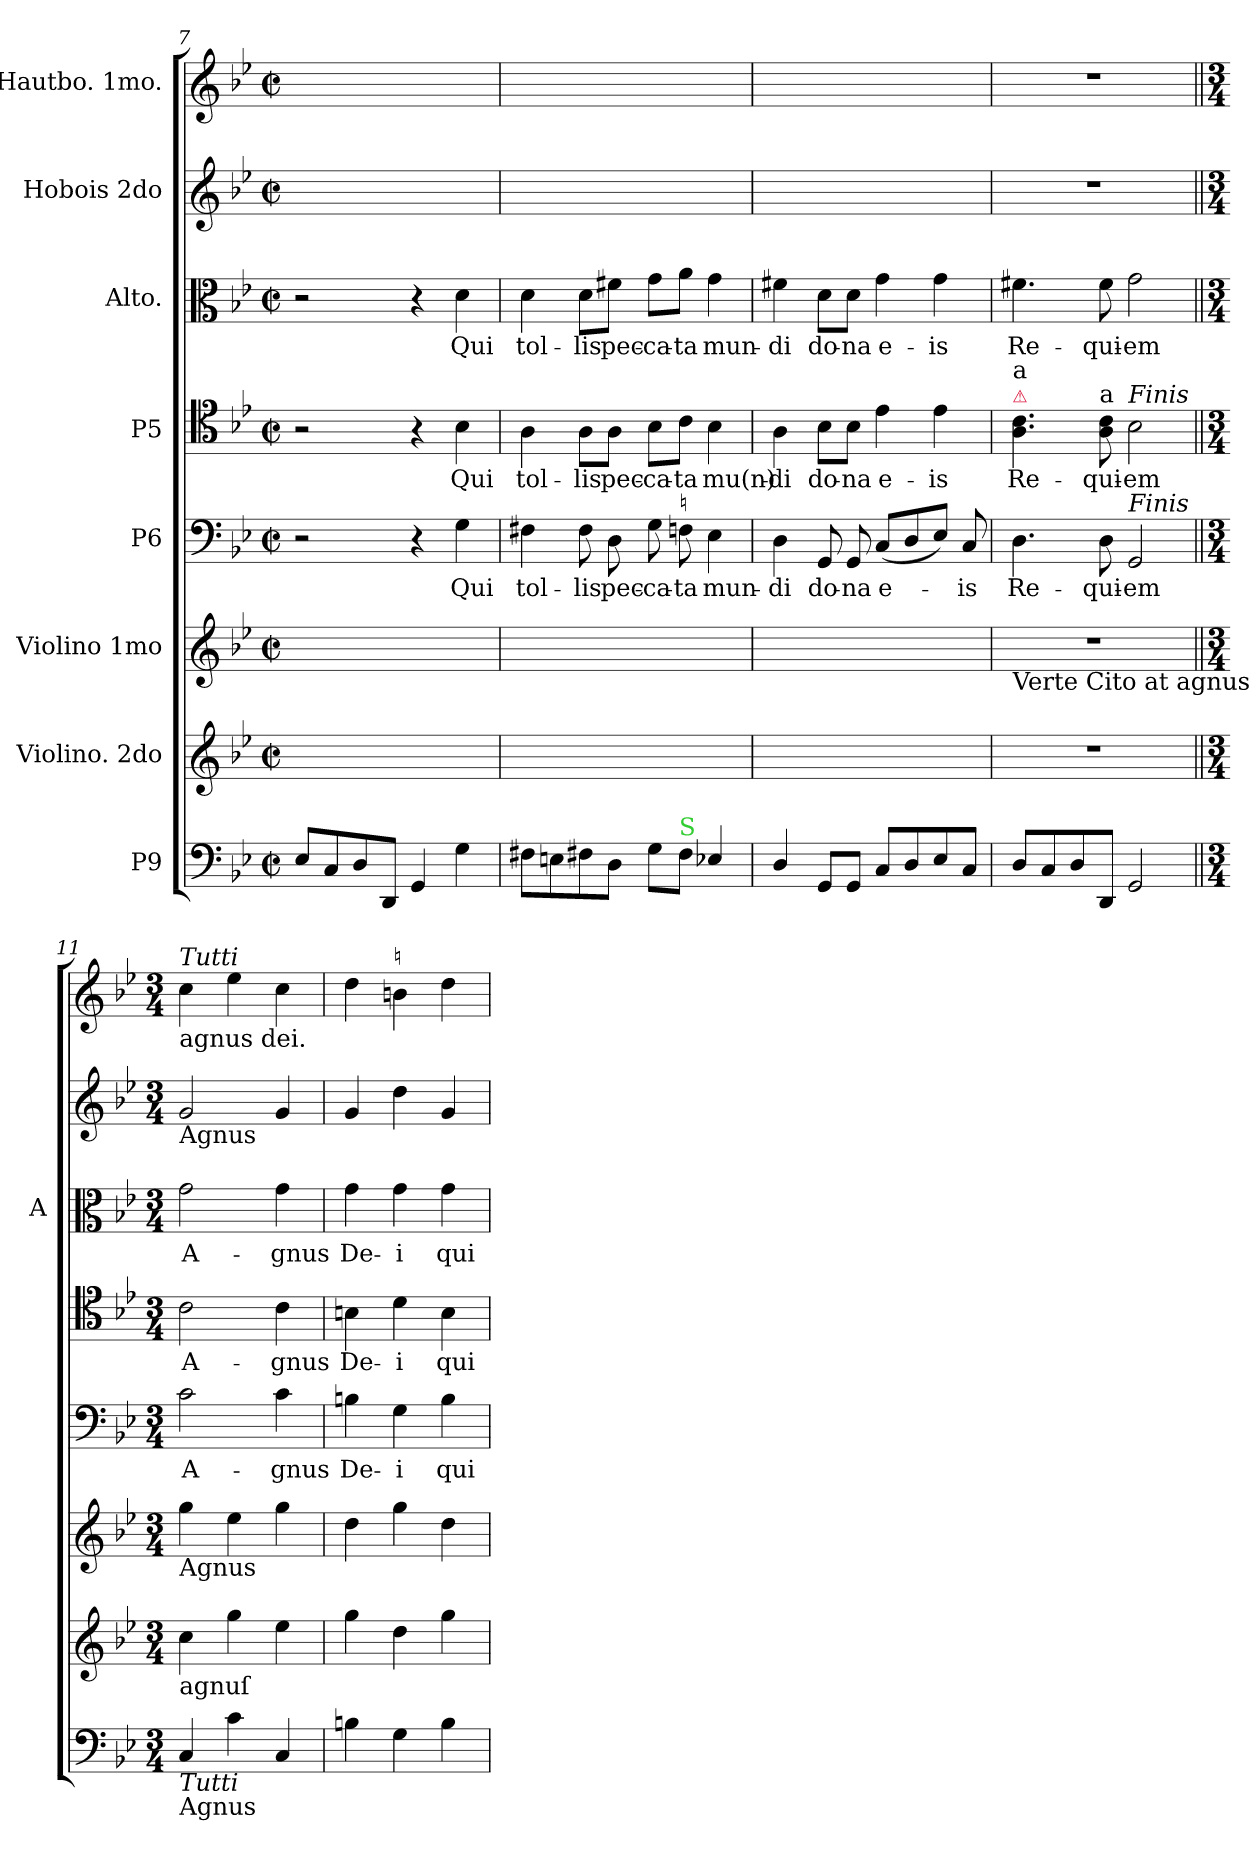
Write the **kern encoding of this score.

**kern	**kern	**kern	**kern	**text	**kern	**text	**kern	**text	**kern	**kern
*part8	*part7	*part6	*part5	*part5	*part4	*part4	*part3	*part3	*part2	*part1
*staff8	*staff7	*staff6	*staff5	*staff5	*staff4	*staff4	*staff3	*staff3	*staff2	*staff1
*I"P9	*I"Violino. 2do	*I"Violino 1mo	*I"P6	*	*I"P5	*	*I"Alto.	*	*I"Hobois 2do	*I"Hautbo. 1mo.
*	*	*	*	*	*	*	*I'A	*	*	*
*clefF4	*clefG2	*clefG2	*clefF4	*	*clefC4	*	*clefC3	*	*clefG2	*clefG2
*k[b-e-]	*k[b-e-]	*k[b-e-]	*k[b-e-]	*	*k[b-e-]	*	*k[b-e-]	*	*k[b-e-]	*k[b-e-]
*B-:	*B-:	*B-:	*B-:	*	*B-:	*	*B-:	*	*B-:	*B-:
*M2/2	*M2/2	*M2/2	*M2/2	*	*M2/2	*	*M2/2	*	*M2/2	*M2/2
*met(c|)	*met(c|)	*met(c|)	*met(c|)	*	*met(c|)	*	*met(c|)	*	*met(c|)	*met(c|)
=7	=7	=7	=7	=7	=7	=7	=7	=7	=7	=7
8E-/L	1ryy	1ryy	2r	.	2r	.	2r	.	1ryy	1ryy
8C/	.	.	.	.	.	.	.	.	.	.
8D/	.	.	.	.	.	.	.	.	.	.
8DD/J	.	.	.	.	.	.	.	.	.	.
4GG/	.	.	4r	.	4r	.	4r	.	.	.
4G\	.	.	4G\	Qui	4B-\	Qui	4d\	Qui	.	.
=8	=8	=8	=8	=8	=8	=8	=8	=8	=8	=8
8F#X\L	1ryy	1ryy	4F#X\	tol-	4A\	tol-	4d\	tol-	1ryy	1ryy
8En\	.	.	.	.	.	.	.	.	.	.
8F#X\	.	.	8F#\	-lis	8A\L	-lis	8d\L	-lis	.	.
8D\J	.	.	8D\	pec-	8A\J	pec-	8f#X\J	pec-	.	.
8G\L	.	.	8G\	-ca-	8B-\L	-ca-	8g\L	-ca-	.	.
!	!	!	!LO:TX:a:t=♮	!	!	!	!	!	!	!
!LO:TX:a:color=limegreen:t=S	!	!	!	!	!	!	!	!	!	!
8F#\J	.	.	8Fn\	-ta	8c\J	-ta	8a\J	-ta	.	.
4E-X/	.	.	4E-\	mun-	4B-\	mu(n)-	4g\	mun-	.	.
=9	=9	=9	=9	=9	=9	=9	=9	=9	=9	=9
4D/	1ryy	1ryy	4D\	-di	4A\	-di	4f#X\	-di	1ryy	1ryy
8GG/L	.	.	8GG/	do-	8B-\L	do-	8d\L	do-	.	.
8GG/J	.	.	8GG/	-na	8B-\J	-na	8d\J	-na	.	.
8C/L	.	.	(8C/L	e-	4e-\	e-	4g\	e-	.	.
8D/	.	.	8D/	.	.	.	.	.	.	.
8E-/	.	.	8E-/J)	.	4e-\	-is	4g\	-is	.	.
8C/J	.	.	8C/	-is	.	.	.	.	.	.
=10	=10	=10	=10	=10	=10	=10	=10	=10	=10	=10
!	!	!	!	!	!LO:TX:a:color=crimson:t=⚠	!	!	!	!	!
!	!	!	!	!	!LO:TX:a:t=a	!	!	!	!	!
!	!	!LO:TX:b:t=Verte Cito at agnus	!	!	!	!	!	!	!	!
8D/L	1r	1r	4.D\	Re-	4.A\ 4.c\	Re-	4.f#X\	Re-	1r	1r
8C/	.	.	.	.	.	.	.	.	.	.
8D/	.	.	.	.	.	.	.	.	.	.
!	!	!	!	!	!LO:TX:a:t=a	!	!	!	!	!
8DD/J	.	.	8D\	-qui-	8A\ 8c\	-qui-	8f#\	-qui-	.	.
!	!	!	!	!	!LO:TX:a:i:t=Finis	!	!	!	!	!
!	!	!	!LO:TX:a:i:t=Finis	!	!	!	!	!	!	!
2GG/	.	.	2GG/	-em	2B-\	-em	2g\	-em	.	.
=11||	=11||	=11||	=11||	=11||	=11||	=11||	=11||	=11||	=11||	=11||
*M3/4	*M3/4	*M3/4	*M3/4	*	*M3/4	*	*M3/4	*	*M3/4	*M3/4
!	!	!	!	!	!	!	!	!	!	!LO:TX:a:i:t=Tutti
!	!	!	!	!	!	!	!	!	!	!LO:TX:b:t=agnus dei.
!	!	!	!	!	!	!	!	!	!LO:TX:b:t=Agnus	!
!	!	!LO:TX:b:t=Agnus	!	!	!	!	!	!	!	!
!	!LO:TX:b:t=agnuſ	!	!	!	!	!	!	!	!	!
!LO:TX:b:i:t=Tutti	!	!	!	!	!	!	!	!	!	!
!LO:TX:b:t=Agnus	!	!	!	!	!	!	!	!	!	!
4C/	4cc\	4gg\	2c\	A-	2c\	A-	2g\	A-	2g/	4cc\
4c\	4gg\	4ee-\	.	.	.	.	.	.	.	4ee-\
4C/	4ee-\	4gg\	4c\	-gnus	4c\	-gnus	4g\	-gnus	4g/	4cc\
=12	=12	=12	=12	=12	=12	=12	=12	=12	=12	=12
4Bn\	4gg\	4dd\	4Bn\	De-	4Bn\	De-	4g\	De-	4g/	4dd\
!	!	!	!	!	!	!	!	!	!	!LO:TX:a:t=♮
4G\	4dd\	4gg\	4G\	-i	4d\	-i	4g\	-i	4dd\	4bn\
4B\	4gg\	4dd\	4B\	qui	4B\	qui	4g\	qui	4g/	4dd\
=	=	=	=	=	=	=	=	=	=	=
*-	*-	*-	*-	*-	*-	*-	*-	*-	*-	*-
